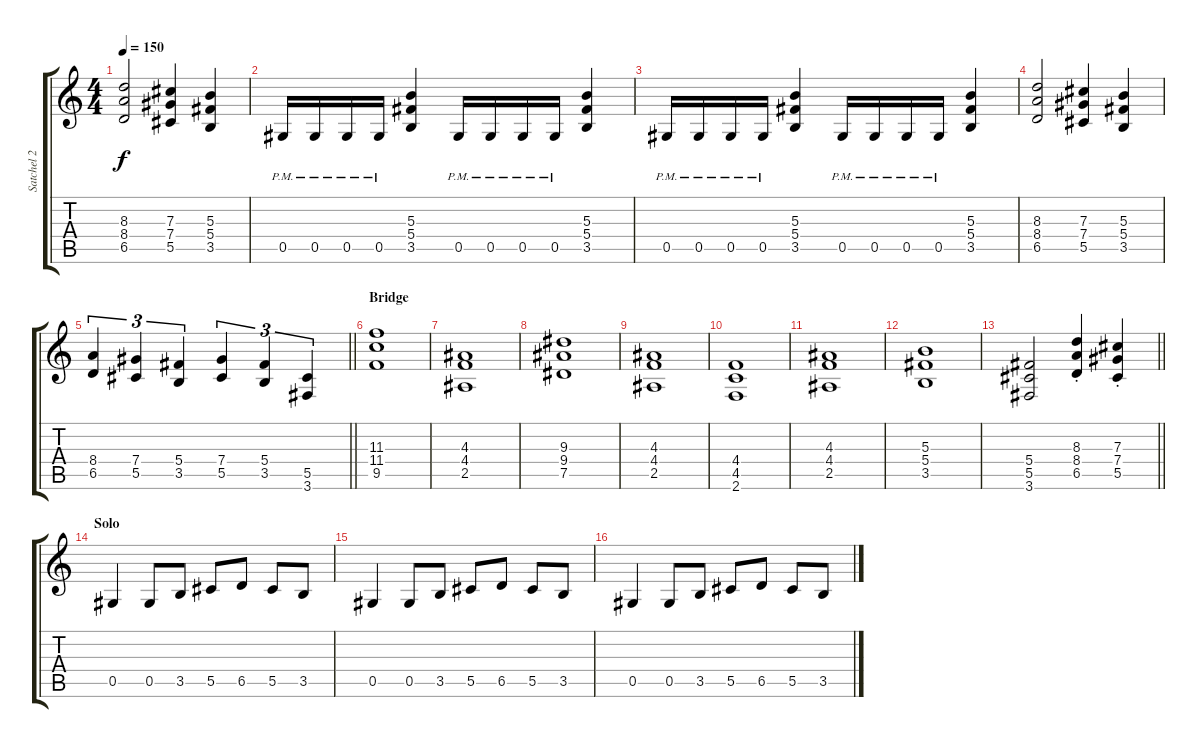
\track ("Satchel 2" "Satchel 2") {instrument distortionguitar}
\staff {score tabs}
\tuning (Eb4 Bb3 Gb3 Db3 Ab2 Eb2) {hide}
\ts (4 4)
\tempo 150
\clef g2
\ks c
(8.3 8.4 6.5).2{dy f} (7.3 7.4 5.5).4 (5.3 5.4 3.5).4 |
0.5{pm}.16 0.5{pm}.16 0.5{pm}.16 0.5{pm}.16 (5.3 5.4 3.5).4 0.5{pm}.16 0.5{pm}.16 0.5{pm}.16 0.5{pm}.16 (5.3 5.4 3.5).4 |
0.5{pm}.16 0.5{pm}.16 0.5{pm}.16 0.5{pm}.16 (5.3 5.4 3.5).4 0.5{pm}.16 0.5{pm}.16 0.5{pm}.16 0.5{pm}.16 (5.3 5.4 3.5).4 |
(8.3 8.4 6.5).2 (7.3 7.4 5.5).4 (5.3 5.4 3.5).4 |
\barLineRight lightlight
(8.4 6.5).4{tu (3 2)} (7.4 5.5).4{tu (3 2)} (5.4 3.5).4{tu (3 2)} (7.4 5.5).4{tu (3 2)} (5.4 3.5).4{tu (3 2)} (5.5 3.6).4{tu (3 2)} |
\section ("" "Bridge")
(11.3 11.4 9.5).1 |
(4.3 4.4 2.5).1 |
(9.3 9.4 7.5).1 |
(4.3 4.4 2.5).1 |
(4.4 4.5 2.6).1 |
(4.3 4.4 2.5).1 |
(5.3 5.4 3.5).1 |
\barLineRight lightlight
(5.4 5.5 3.6).2 (8.3{st} 8.4{st} 6.5{st}).4 (7.3{st} 7.4{st} 5.5{st}).4 |
\section ("" "Solo")
0.5.4 0.5.8 3.5.8 5.5.8 6.5.8 5.5.8 3.5.8 |
0.5.4 0.5.8 3.5.8 5.5.8 6.5.8 5.5.8 3.5.8 |
0.5.4 0.5.8 3.5.8 5.5.8 6.5.8 5.5.8 3.5.8
